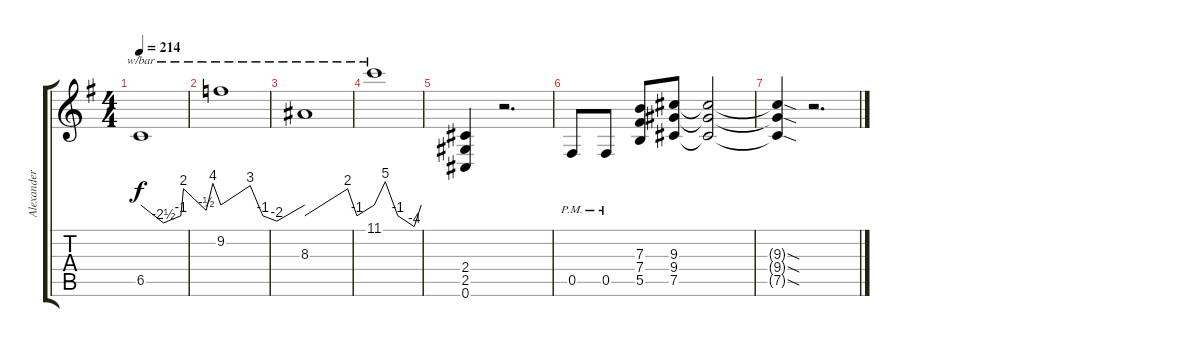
\track ("Alexander Kuoppala" "Alexander ") {instrument distortionguitar}
\staff {score tabs}
\tuning (Db4 Ab3 E3 B2 Gb2 Db2) {hide}
\ts (4 4)
\tempo 214
\clef g2
\ks g
6.5.1{tbe (custom default 0 0 17 -10 30 -4 32 8 49 -2 54 16 60 0) dy f} |
9.2.1{tbe (custom default 0 0 21 12 30 -4 40 -8 60 0)} |
8.3.1{tbe (custom default 0 -4 37 8 45 -4 60 0)} |
11.1.1{tbe (custom default 0 0 14 20 30 -4 51 -16 60 0)} |
(2.4 2.5 0.6).4 r.2{d} |
0.5{pm}.8 0.5{pm}.8 (7.3 7.4 5.5).8 (9.3 9.4 7.5).8 (9.3{t} 9.4{t} 7.5{t}).2 |
(9.3{sod t} 9.4{sod t} 7.5{sod t}).4 r.2{d}
